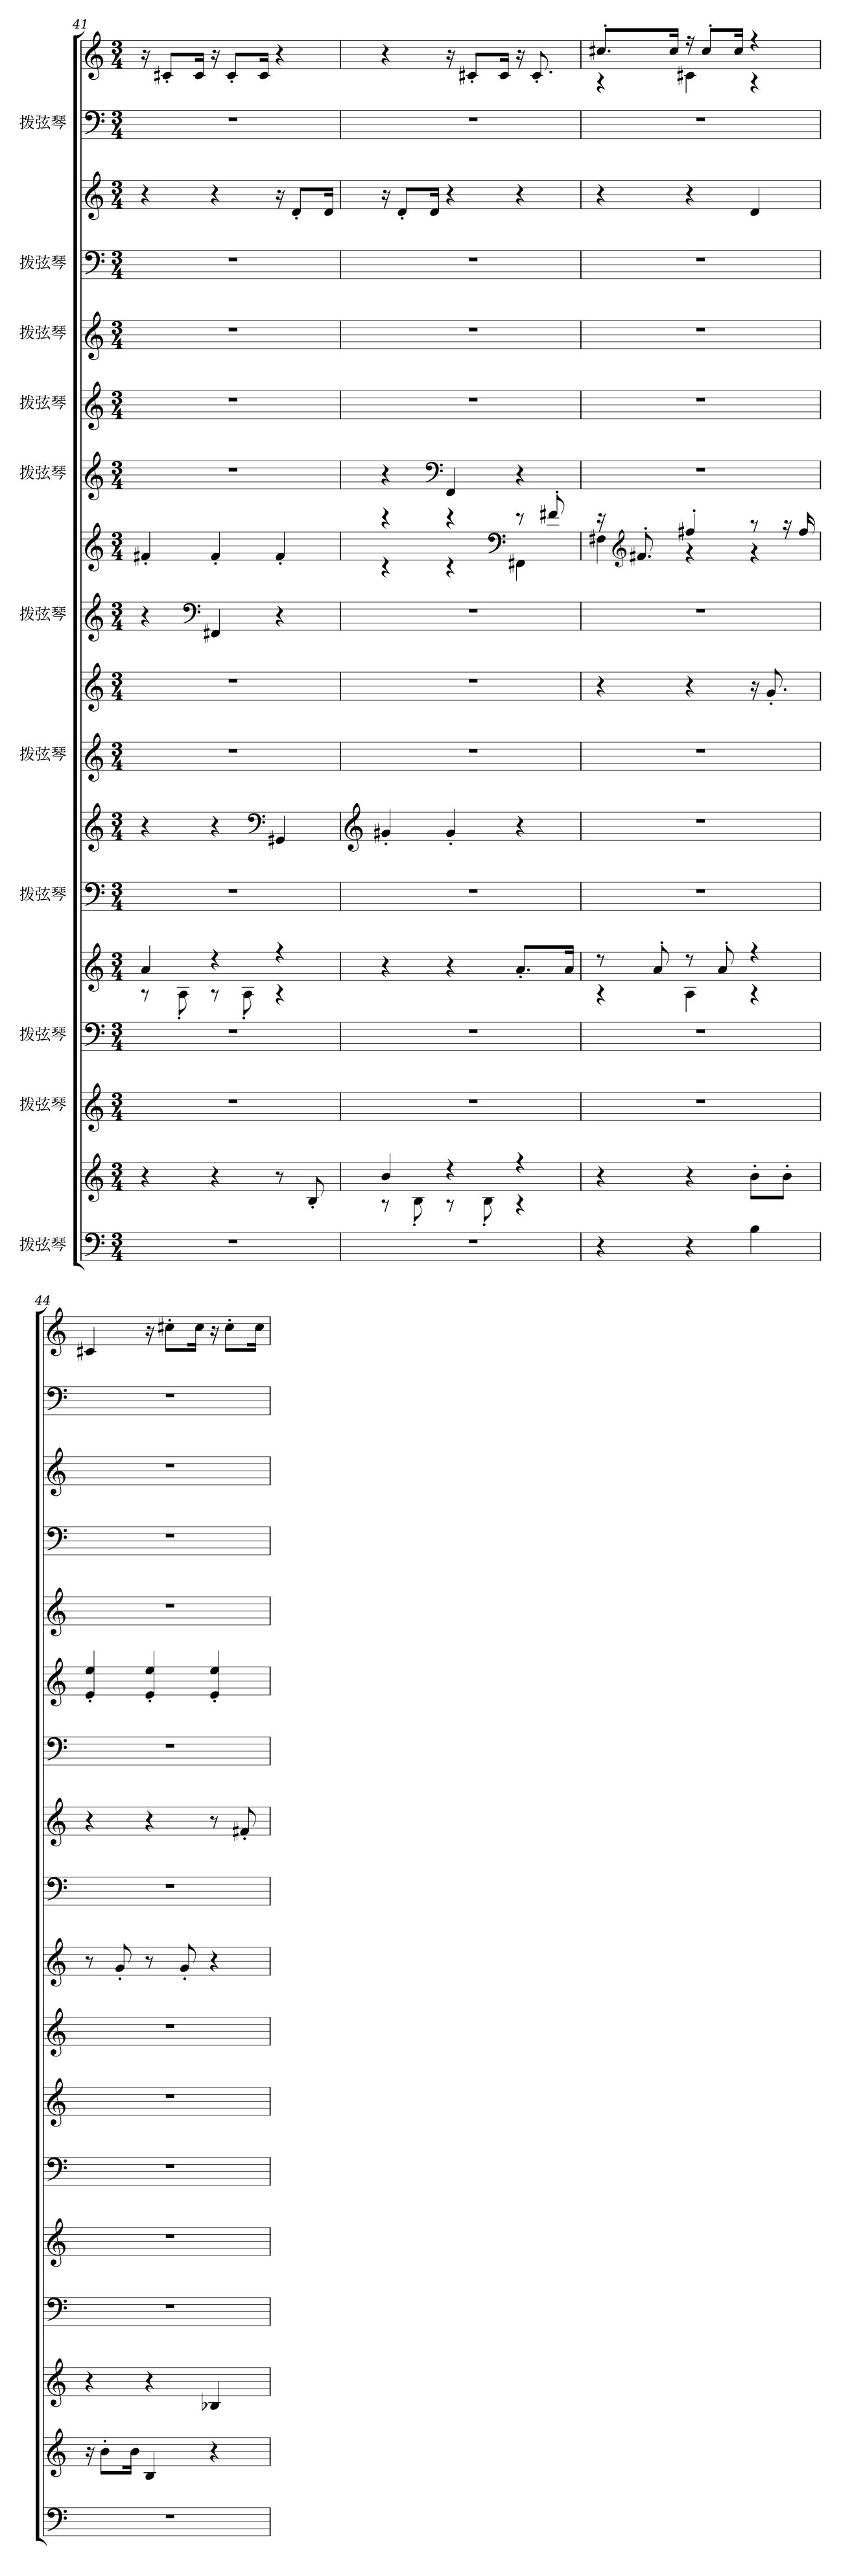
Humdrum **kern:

**kern	**kern	**kern	**kern	**kern	**kern	**kern	**kern	**kern	**kern	**kern	**kern	**kern	**kern	**kern	**kern	**kern	**kern
*part11	*part11	*part10	*part9	*part9	*part8	*part8	*part7	*part7	*part6	*part6	*part5	*part4	*part3	*part2	*part2	*part1	*part1
*staff18	*staff17	*staff16	*staff15	*staff14	*staff13	*staff12	*staff11	*staff10	*staff9	*staff8	*staff7	*staff6	*staff5	*staff4	*staff3	*staff2	*staff1
*I"拨弦琴	*	*I"拨弦琴	*I"拨弦琴	*	*I"拨弦琴	*	*I"拨弦琴	*	*I"拨弦琴	*	*I"拨弦琴	*I"拨弦琴	*I"拨弦琴	*I"拨弦琴	*	*I"拨弦琴	*
*clefF4	*clefG2	*clefG2	*clefF4	*clefG2	*clefF4	*clefG2	*clefG2	*clefG2	*clefG2	*clefG2	*clefG2	*clefG2	*clefG2	*clefF4	*clefG2	*clefF4	*clefG2
*k[]	*k[]	*k[]	*k[]	*k[]	*k[]	*k[]	*k[]	*k[]	*k[]	*k[]	*k[]	*k[]	*k[]	*k[]	*k[]	*k[]	*k[]
*M3/4	*M3/4	*M3/4	*M3/4	*M3/4	*M3/4	*M3/4	*M3/4	*M3/4	*M3/4	*M3/4	*M3/4	*M3/4	*M3/4	*M3/4	*M3/4	*M3/4	*M3/4
=41	=41	=41	=41	=41	=41	=41	=41	=41	=41	=41	=41	=41	=41	=41	=41	=41	=41
*	*	*	*	*^	*	*	*	*	*	*	*	*	*	*	*	*	*
2.r	4r	2.r	2.r	4a/	8r	2.r	4r	2.r	2.r	4r	4f#X'/	2.r	2.r	2.r	2.r	4r	2.r	16r
.	.	.	.	.	.	.	.	.	.	.	.	.	.	.	.	.	.	8c#X'/L
.	.	.	.	.	8A'\	.	.	.	.	.	.	.	.	.	.	.	.	.
.	.	.	.	.	.	.	.	.	.	.	.	.	.	.	.	.	.	16c#/Jk
*	*	*	*	*	*	*	*	*	*	*clefF4	*	*	*	*	*	*	*	*
.	4r	.	.	4r	8r	.	4r	.	.	4FF#X/	4f#'/	.	.	.	.	4r	.	16r
.	.	.	.	.	.	.	.	.	.	.	.	.	.	.	.	.	.	8c#'/L
.	.	.	.	.	8A'\	.	.	.	.	.	.	.	.	.	.	.	.	.
.	.	.	.	.	.	.	.	.	.	.	.	.	.	.	.	.	.	16c#/Jk
*	*	*	*	*	*	*	*clefF4	*	*	*	*	*	*	*	*	*	*	*
.	8r	.	.	4r	4r	.	4GG#X/	.	.	4r	4f#'/	.	.	.	.	16r	.	4r
.	.	.	.	.	.	.	.	.	.	.	.	.	.	.	.	8d'/L	.	.
.	8B'/	.	.	.	.	.	.	.	.	.	.	.	.	.	.	.	.	.
.	.	.	.	.	.	.	.	.	.	.	.	.	.	.	.	16d/Jk	.	.
*	*	*	*	*v	*v	*	*	*	*	*	*	*	*	*	*	*	*	*
!!LO:PB:g=z
=42	=42	=42	=42	=42	=42	=42	=42	=42	=42	=42	=42	=42	=42	=42	=42	=42	=42
*	*	*	*	*	*	*clefG2	*	*	*	*	*	*	*	*	*	*	*
*	*^	*	*	*	*	*	*	*	*	*^	*	*	*	*	*	*	*
2.r	4b/	8r	2.r	2.r	4r	2.r	4g#X'/	2.r	2.r	2.r	4r	4r	4r	2.r	2.r	2.r	16r	2.r	4r
.	.	.	.	.	.	.	.	.	.	.	.	.	.	.	.	.	8d'/L	.	.
.	.	8B'\	.	.	.	.	.	.	.	.	.	.	.	.	.	.	.	.	.
.	.	.	.	.	.	.	.	.	.	.	.	.	.	.	.	.	16d/Jk	.	.
*	*	*	*	*	*	*	*	*	*	*	*	*	*clefF4	*	*	*	*	*	*
.	4r	8r	.	.	4r	.	4g#'/	.	.	.	4r	4r	4FF/	.	.	.	4r	.	16r
.	.	.	.	.	.	.	.	.	.	.	.	.	.	.	.	.	.	.	8c#X'/L
.	.	8B'\	.	.	.	.	.	.	.	.	.	.	.	.	.	.	.	.	.
.	.	.	.	.	.	.	.	.	.	.	.	.	.	.	.	.	.	.	16c#/Jk
*	*	*	*	*	*	*	*	*	*	*	*clefF4	*	*	*	*	*	*	*	*
.	4r	4r	.	.	8.a'/L	.	4r	.	.	.	8r	4FF#X\	4r	.	.	.	4r	.	16r
.	.	.	.	.	.	.	.	.	.	.	.	.	.	.	.	.	.	.	8.c#'/
.	.	.	.	.	.	.	.	.	.	.	8f#X'/	.	.	.	.	.	.	.	.
.	.	.	.	.	16a/Jk	.	.	.	.	.	.	.	.	.	.	.	.	.	.
*	*v	*v	*	*	*	*	*	*	*	*	*	*	*	*	*	*	*	*	*
=43	=43	=43	=43	=43	=43	=43	=43	=43	=43	=43	=43	=43	=43	=43	=43	=43	=43	=43
*	*	*	*	*^	*	*	*	*	*	*	*	*	*	*	*	*	*	*^
4r	4r	2.r	2.r	8r	4r	2.r	2.r	2.r	4r	2.r	16r	4F#X\	2.r	2.r	2.r	2.r	4r	2.r	8.cc#X'/L	4r
*	*	*	*	*	*	*	*	*	*	*	*clefG2	*	*	*	*	*	*	*	*	*
.	.	.	.	.	.	.	.	.	.	.	8.f#X'/	.	.	.	.	.	.	.	.	.
.	.	.	.	8a'/	.	.	.	.	.	.	.	.	.	.	.	.	.	.	.	.
.	.	.	.	.	.	.	.	.	.	.	.	.	.	.	.	.	.	.	16cc#/Jk	.
4r	4r	.	.	8r	4A\	.	.	.	4r	.	4ff#X'/	4r	.	.	.	.	4r	.	16r	4c#X\
.	.	.	.	.	.	.	.	.	.	.	.	.	.	.	.	.	.	.	8cc#'/L	.
.	.	.	.	8a'/	.	.	.	.	.	.	.	.	.	.	.	.	.	.	.	.
.	.	.	.	.	.	.	.	.	.	.	.	.	.	.	.	.	.	.	16cc#/Jk	.
4B\	8b'\L	.	.	4r	4r	.	.	.	16r	.	8r	4r	.	.	.	.	4d/	.	4r	4r
.	.	.	.	.	.	.	.	.	8.g'/	.	.	.	.	.	.	.	.	.	.	.
.	8b'\J	.	.	.	.	.	.	.	.	.	16r	.	.	.	.	.	.	.	.	.
.	.	.	.	.	.	.	.	.	.	.	16ff#/	.	.	.	.	.	.	.	.	.
*	*	*	*	*v	*v	*	*	*	*	*	*v	*v	*	*	*	*	*	*	*v	*v
=44	=44	=44	=44	=44	=44	=44	=44	=44	=44	=44	=44	=44	=44	=44	=44	=44	=44
2.r	16r	4r	2.r	2.r	2.r	2.r	2.r	8r	2.r	4r	2.r	4e/' 4ee/'	2.r	2.r	2.r	2.r	4c#X/
.	8b'\L	.	.	.	.	.	.	.	.	.	.	.	.	.	.	.	.
.	.	.	.	.	.	.	.	8g'/	.	.	.	.	.	.	.	.	.
.	16b\Jk	.	.	.	.	.	.	.	.	.	.	.	.	.	.	.	.
.	4B/	4r	.	.	.	.	.	8r	.	4r	.	4e/' 4ee/'	.	.	.	.	16r
.	.	.	.	.	.	.	.	.	.	.	.	.	.	.	.	.	8cc#X'\L
.	.	.	.	.	.	.	.	8g'/	.	.	.	.	.	.	.	.	.
.	.	.	.	.	.	.	.	.	.	.	.	.	.	.	.	.	16cc#\Jk
.	4r	4B-X/	.	.	.	.	.	4r	.	8r	.	4e/' 4ee/'	.	.	.	.	16r
.	.	.	.	.	.	.	.	.	.	.	.	.	.	.	.	.	8cc#'\L
.	.	.	.	.	.	.	.	.	.	8f#X'/	.	.	.	.	.	.	.
.	.	.	.	.	.	.	.	.	.	.	.	.	.	.	.	.	16cc#\Jk
=	=	=	=	=	=	=	=	=	=	=	=	=	=	=	=	=	=
*-	*-	*-	*-	*-	*-	*-	*-	*-	*-	*-	*-	*-	*-	*-	*-	*-	*-
